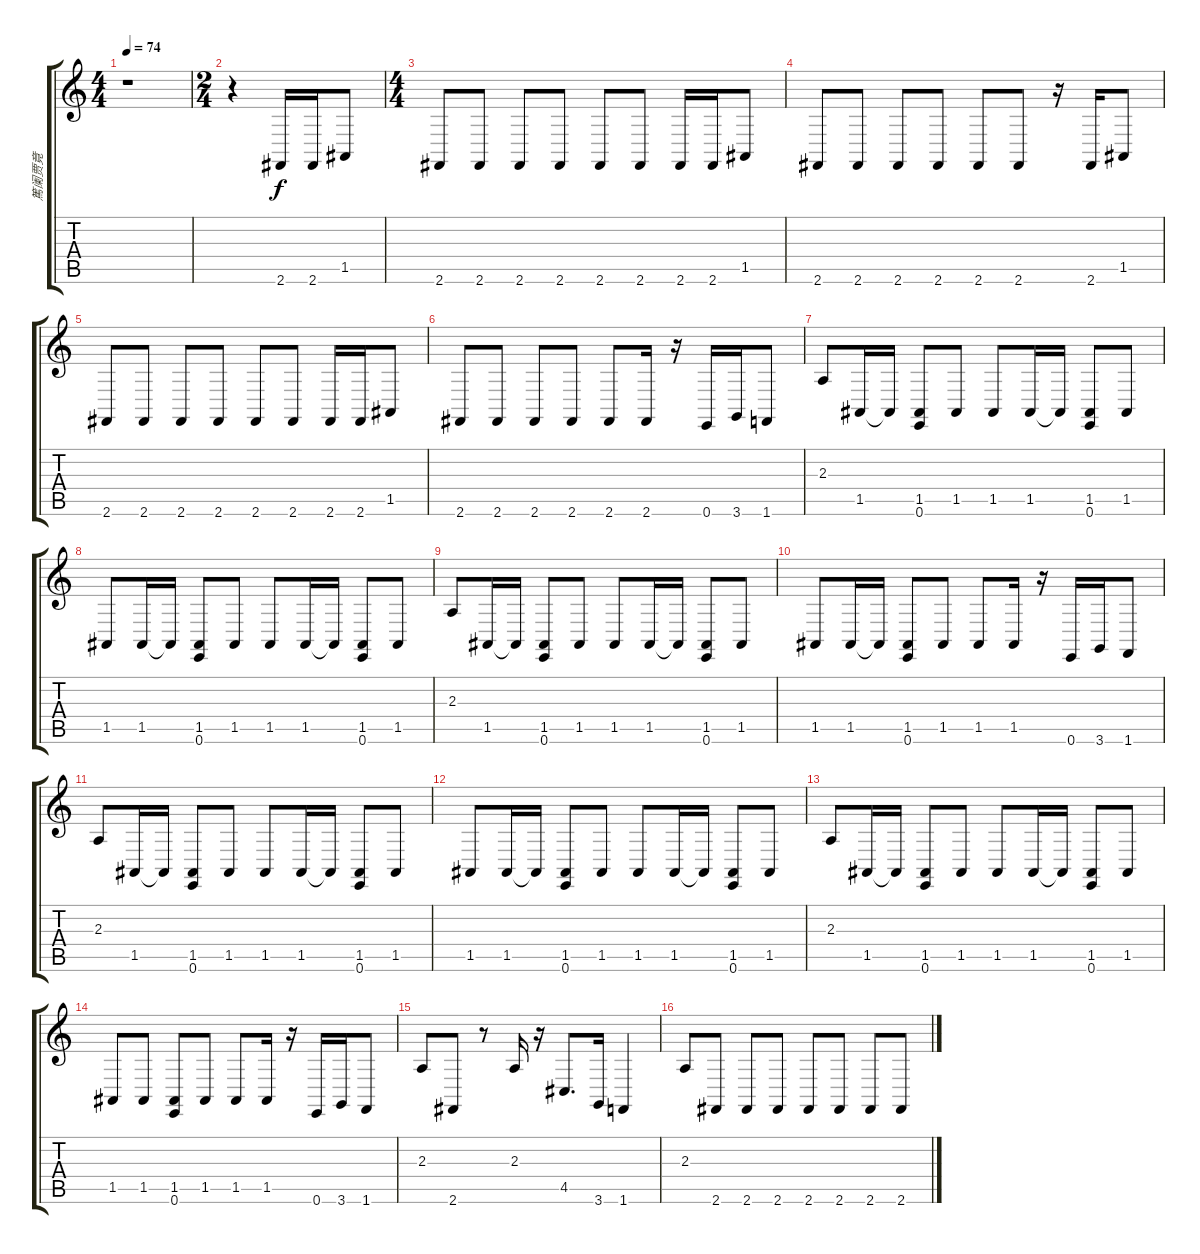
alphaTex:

\track ("篤阑贾竟" "篤阑贾竟") {instrument acousticgrandpiano}
\staff {score tabs}
\tuning (E4 B3 G3 D3 A2 E2) {hide}
\ts (4 4)
\tempo 74
\clef g2
\ks c
r.1{dy f} |
\ts (2 4)
r.4 2.6.16 2.6.16 1.5.8 |
\ts (4 4)
2.6.8 2.6.8 2.6.8 2.6.8 2.6.8 2.6.8 2.6.16 2.6.16 1.5.8 |
2.6.8 2.6.8 2.6.8 2.6.8 2.6.8 2.6.8 r.16 2.6.16 1.5.8 |
2.6.8 2.6.8 2.6.8 2.6.8 2.6.8 2.6.8 2.6.16 2.6.16 1.5.8 |
2.6.8 2.6.8 2.6.8 2.6.8 2.6.8 2.6.16 r.16 0.6.16 3.6.16 1.6.8 |
2.3.8 1.5.16 1.5{t}.16 (1.5 0.6).8 1.5.8 1.5.8 1.5.16 1.5{t}.16 (1.5 0.6).8 1.5.8 |
1.5.8 1.5.16 1.5{t}.16 (1.5 0.6).8 1.5.8 1.5.8 1.5.16 1.5{t}.16 (1.5 0.6).8 1.5.8 |
2.3.8 1.5.16 1.5{t}.16 (1.5 0.6).8 1.5.8 1.5.8 1.5.16 1.5{t}.16 (1.5 0.6).8 1.5.8 |
1.5.8 1.5.16 1.5{t}.16 (1.5 0.6).8 1.5.8 1.5.8 1.5.16 r.16 0.6.16 3.6.16 1.6.8 |
2.3.8 1.5.16 1.5{t}.16 (1.5 0.6).8 1.5.8 1.5.8 1.5.16 1.5{t}.16 (1.5 0.6).8 1.5.8 |
1.5.8 1.5.16 1.5{t}.16 (1.5 0.6).8 1.5.8 1.5.8 1.5.16 1.5{t}.16 (1.5 0.6).8 1.5.8 |
2.3.8 1.5.16 1.5{t}.16 (1.5 0.6).8 1.5.8 1.5.8 1.5.16 1.5{t}.16 (1.5 0.6).8 1.5.8 |
1.5.8 1.5.8 (1.5 0.6).8 1.5.8 1.5.8 1.5.16 r.16 0.6.16 3.6.16 1.6.8 |
2.3.8 2.6.8 r.8 2.3.16 r.16 4.5.8{d} 3.6.16 1.6.4 |
2.3.8 2.6.8 2.6.8 2.6.8 2.6.8 2.6.8 2.6.8 2.6.8
